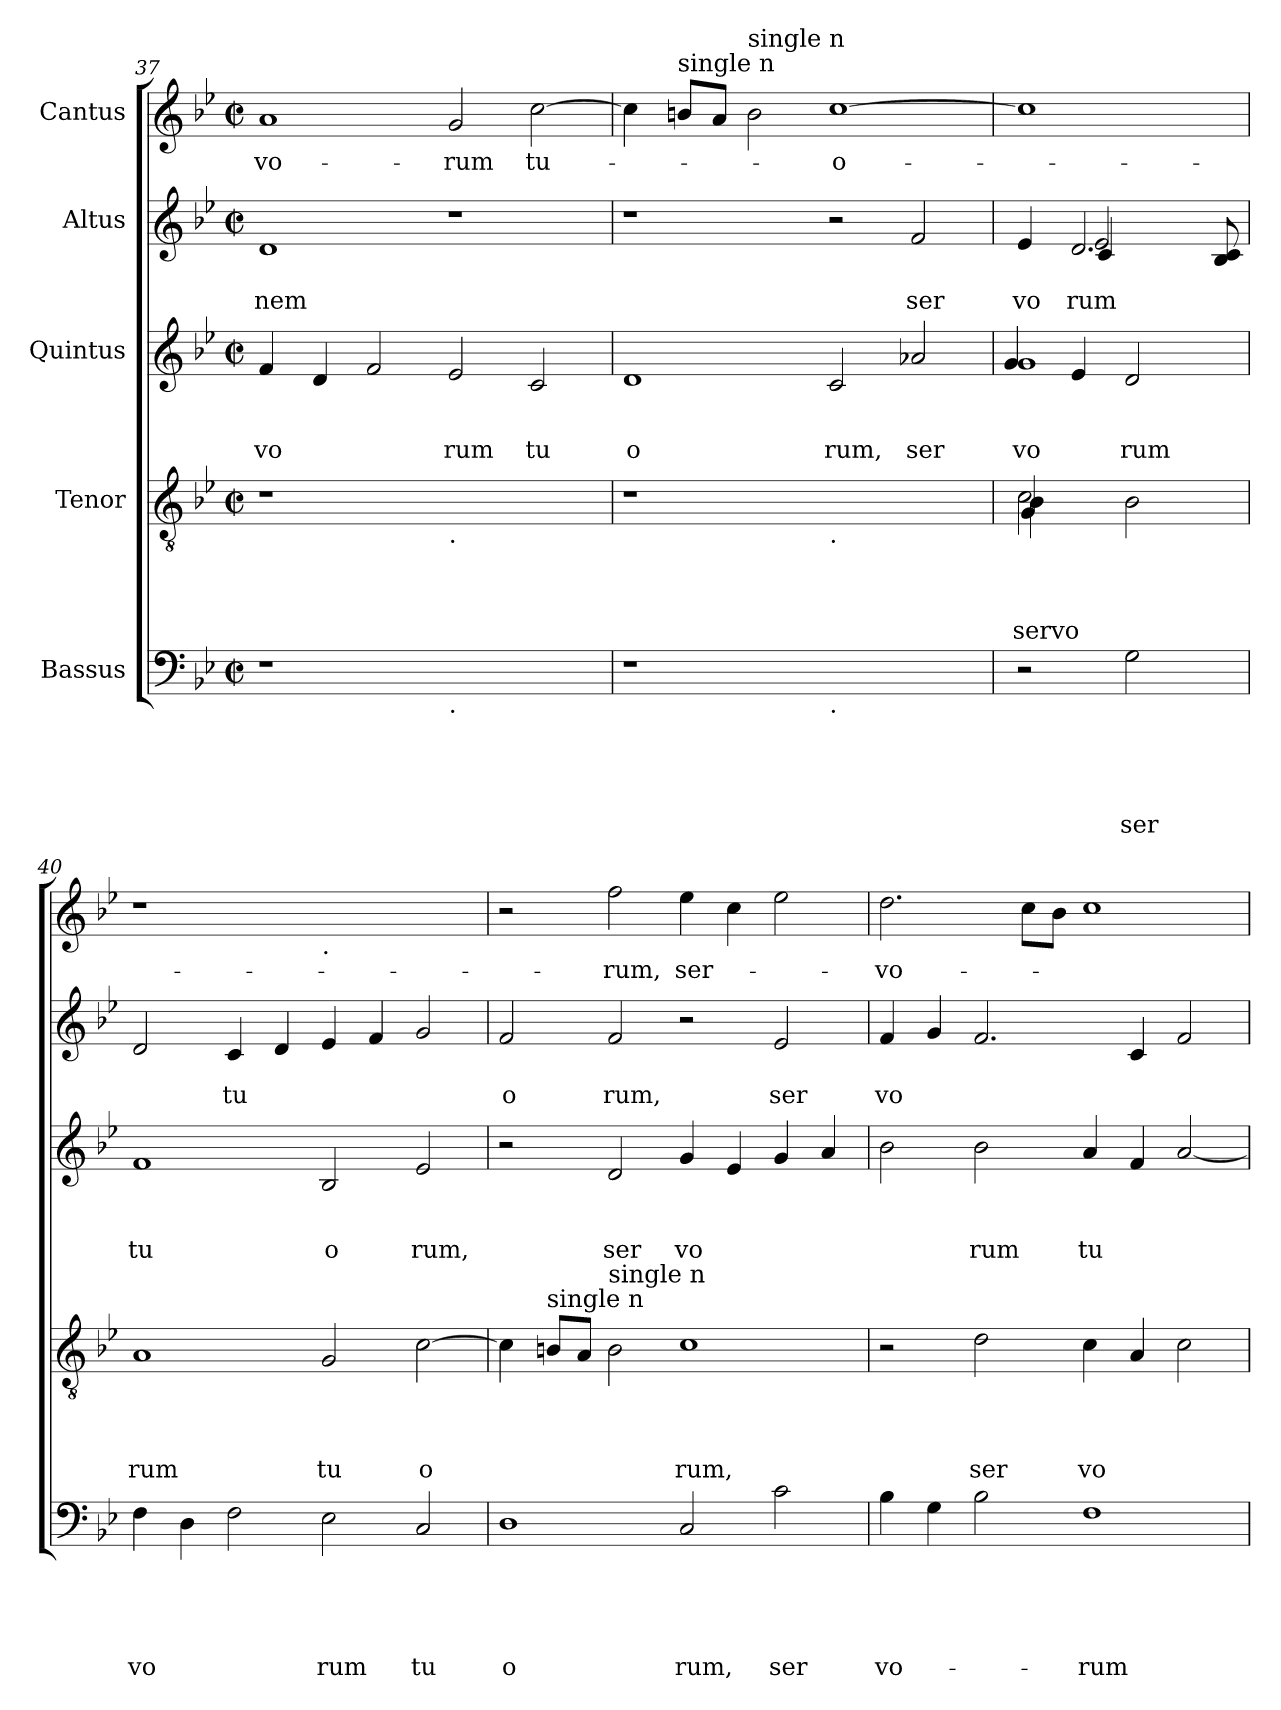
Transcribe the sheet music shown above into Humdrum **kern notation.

**kern	**text	**text	**text	**text	**text	**kern	**text	**text	**text	**text	**kern	**text	**text	**text	**kern	**text	**text	**kern	**text
*part5	*part5	*part5	*part5	*part5	*part5	*part4	*part4	*part4	*part4	*part4	*part3	*part3	*part3	*part3	*part2	*part2	*part2	*part1	*part1
*staff5	*staff5	*staff5	*staff5	*staff5	*staff5	*staff4	*staff4	*staff4	*staff4	*staff4	*staff3	*staff3	*staff3	*staff3	*staff2	*staff2	*staff2	*staff1	*staff1
*I"Bassus	*	*	*	*	*	*I"Tenor	*	*	*	*	*I"Quintus	*	*	*	*I"Altus	*	*	*I"Cantus	*
!!LO:PB:g=z
*clefF4	*	*	*	*	*	*clefGv2	*	*	*	*	*clefG2	*	*	*	*clefG2	*	*	*clefG2	*
*k[b-e-]	*	*	*	*	*	*k[b-e-]	*	*	*	*	*k[b-e-]	*	*	*	*k[b-e-]	*	*	*k[b-e-]	*
*B-:	*	*	*	*	*	*B-:	*	*	*	*	*B-:	*	*	*	*B-:	*	*	*B-:	*
*M2/2	*	*	*	*	*	*M2/2	*	*	*	*	*M2/2	*	*	*	*M2/2	*	*	*M2/2	*
*met(c|)	*	*	*	*	*	*met(c|)	*	*	*	*	*met(c|)	*	*	*	*met(c|)	*	*	*met(c|)	*
=37	=37	=37	=37	=37	=37	=37	=37	=37	=37	=37	=37	=37	=37	=37	=37	=37	=37	=37	=37
!	!	!	!	!	!	!	!	!	!	!	!	!	!	!LO:LY:b	!	!	!LO:LY:b	!	!LO:LY:b
1r	.	.	.	.	.	1r	.	.	.	.	4f/	.	.	vo	1d	.	-nem	1a	-vo-
.	.	.	.	.	.	.	.	.	.	.	4d/	.	.	.	.	.	.	.	.
.	.	.	.	.	.	.	.	.	.	.	2f/	.	.	.	.	.	.	.	.
!	!	!	!	!	!	!LO:TX:b:t=.	!	!	!	!	!	!	!	!	!	!	!	!	!
!LO:TX:b:t=.	!	!	!	!	!	!	!	!	!	!	!	!	!	!	!	!	!	!	!
!	!	!	!	!	!	!	!	!	!	!	!	!	!	!LO:LY:b	!	!	!	!	!LO:LY:b
1ryy	.	.	.	.	.	1ryy	.	.	.	.	2e-/	.	.	rum	1r	.	.	2g/	-rum
!	!	!	!	!	!	!	!	!	!	!	!	!	!	!LO:LY:b	!	!	!	!	!LO:LY:b
.	.	.	.	.	.	.	.	.	.	.	2c/	.	.	tu	.	.	.	[>2cc\	tu-
=38	=38	=38	=38	=38	=38	=38	=38	=38	=38	=38	=38	=38	=38	=38	=38	=38	=38	=38	=38
!	!	!	!	!	!	!	!	!	!	!	!	!	!	!LO:LY:b	!	!	!	!	!
1r	.	.	.	.	.	1r	.	.	.	.	1d	.	.	o	1r	.	.	4cc\]	.
!	!	!	!	!	!	!	!	!	!	!	!	!	!	!	!	!	!	!LO:TX:a:t=single n	!
.	.	.	.	.	.	.	.	.	.	.	.	.	.	.	.	.	.	8b/L	.
.	.	.	.	.	.	.	.	.	.	.	.	.	.	.	.	.	.	8a/J	.
!	!	!	!	!	!	!	!	!	!	!	!	!	!	!	!	!	!	!LO:TX:a:t=single n	!
.	.	.	.	.	.	.	.	.	.	.	.	.	.	.	.	.	.	2b\	.
!	!	!	!	!	!	!LO:TX:b:t=.	!	!	!	!	!	!	!	!	!	!	!	!	!
!LO:TX:b:t=.	!	!	!	!	!	!	!	!	!	!	!	!	!	!	!	!	!	!	!
!	!	!	!	!	!	!	!	!	!	!	!	!	!	!LO:LY:b	!	!	!	!	!LO:LY:b
1ryy	.	.	.	.	.	1ryy	.	.	.	.	2c/	.	.	rum,	2r	.	.	[>1cc	-o-
!	!	!	!	!	!	!	!	!	!	!	!	!	!	!LO:LY:b	!	!	!LO:LY:b	!	!
.	.	.	.	.	.	.	.	.	.	.	2a-X/	.	.	ser	2f/	.	ser	.	.
=39	=39	=39	=39	=39	=39	=39	=39	=39	=39	=39	=39	=39	=39	=39	=39	=39	=39	=39	=39
*	*	*	*	*	*	*^	*	*	*	*	*	*	*	*	*	*	*	*	*
*	*	*	*	*	*	*	*^	*	*	*	*	*	*	*	*	*	*	*	*	*
!	!	!	!	!	!	!	!	!	!	!	!	!LO:LY:b	!	!	!	!LO:LY:b	!	!	!LO:LY:b	!	!
*	*	*	*	*	*	*	*	*	*	*	*	*	*^	*	*	*	*^	*	*	*	*
*	*	*	*	*	*	*	*	*	*	*	*	*	*	*	*	*	*	*	*^	*	*	*	*
2r	.	.	.	.	.	2c\	4B-\	4G/	.	.	.	servo	1g	4g/	.	.	vo	4e-/	4ryy	4ryy	.	vo	1cc]	.
!	!	!	!	!	!	!	!	!	!	!	!	!	!	!	!	!	!	!	!	!	!	!LO:LY:b	!	!
.	.	.	.	.	.	.	2.ryy	2.ryy	.	.	.	.	.	4e-/	.	.	.	2.d/	2e-/	4c/	.	rum	.	.
!	!	!	!	!	!LO:LY:b	!	!	!	!	!	!	!	!	!	!	!	!LO:LY:b	!	!	!	!	!	!	!
2G\	.	.	.	.	ser	2B-\	.	.	.	.	.	.	.	2d/	.	.	rum	.	.	4.ryy	.	.	.	.
.	.	.	.	.	.	.	.	.	.	.	.	.	.	.	.	.	.	.	4ryy	.	.	.	.	.
.	.	.	.	.	.	.	.	.	.	.	.	.	.	.	.	.	.	.	.	(<8B-/ 8c/	.	.	.	.
*	*	*	*	*	*	*v	*v	*v	*	*	*	*	*	*	*	*	*	*	*	*	*	*	*	*
*	*	*	*	*	*	*	*	*	*	*	*v	*v	*	*	*	*	*	*	*	*	*	*
=40	=40	=40	=40	=40	=40	=40	=40	=40	=40	=40	=40	=40	=40	=40	=40	=40	=40	=40	=40	=40	=40
!	!	!	!	!	!LO:LY:b	!	!	!	!	!LO:LY:b	!	!	!	!LO:LY:b	!	!	!	!	!	!	!
*	*	*	*	*	*	*	*	*	*	*	*	*	*	*	*v	*v	*v	*	*	*	*
4F\	.	.	.	.	vo	1A	.	.	.	rum	1f	.	.	tu	2d/	.	.	1r	.
4D\	.	.	.	.	.	.	.	.	.	.	.	.	.	.	.	.	.	.	.
!	!	!	!	!	!	!	!	!	!	!	!	!	!	!	!	!	!LO:LY:b	!	!
2F\	.	.	.	.	.	.	.	.	.	.	.	.	.	.	4c/	.	tu	.	.
.	.	.	.	.	.	.	.	.	.	.	.	.	.	.	4d/	.	.	.	.
!	!	!	!	!	!	!	!	!	!	!	!	!	!	!	!	!	!	!LO:TX:b:t=.	!
!	!	!	!	!	!LO:LY:b	!	!	!	!	!LO:LY:b	!	!	!	!LO:LY:b	!	!	!	!	!
2E-\	.	.	.	.	rum	2G/	.	.	.	tu	2B-/	.	.	o	4e-/	.	.	1ryy	.
.	.	.	.	.	.	.	.	.	.	.	.	.	.	.	4f/	.	.	.	.
!	!	!	!	!	!LO:LY:b	!	!	!	!	!LO:LY:b	!	!	!	!LO:LY:b	!	!	!	!	!
2C/	.	.	.	.	tu	[>2c\	.	.	.	o	2e-/	.	.	rum,	2g/	.	.	.	.
=41	=41	=41	=41	=41	=41	=41	=41	=41	=41	=41	=41	=41	=41	=41	=41	=41	=41	=41	=41
!	!	!	!	!	!LO:LY:b	!	!	!	!	!	!	!	!	!	!	!	!LO:LY:b	!	!
1D	.	.	.	.	o	4c\]	.	.	.	.	2r	.	.	.	2f/	.	o	2r	.
!	!	!	!	!	!	!LO:TX:a:t=single n	!	!	!	!	!	!	!	!	!	!	!	!	!
.	.	.	.	.	.	8B/L	.	.	.	.	.	.	.	.	.	.	.	.	.
.	.	.	.	.	.	8A/J	.	.	.	.	.	.	.	.	.	.	.	.	.
!	!	!	!	!	!	!LO:TX:a:t=single n	!	!	!	!	!	!	!	!	!	!	!	!	!
!	!	!	!	!	!	!	!	!	!	!	!	!	!	!LO:LY:b	!	!	!LO:LY:b	!	!LO:LY:b
.	.	.	.	.	.	2B\	.	.	.	.	2d/	.	.	ser	2f/	.	rum,	2ff\	-rum,
!	!	!	!	!	!LO:LY:b	!	!	!	!	!LO:LY:b	!	!	!	!LO:LY:b	!	!	!	!	!LO:LY:b
2C/	.	.	.	.	rum,	1c	.	.	.	rum,	4g/	.	.	vo	2r	.	.	4ee-\	ser-
.	.	.	.	.	.	.	.	.	.	.	4e-/	.	.	.	.	.	.	4cc\	.
!	!	!	!	!	!LO:LY:b	!	!	!	!	!	!	!	!	!	!	!	!LO:LY:b	!	!
2c\	.	.	.	.	ser	.	.	.	.	.	4g/	.	.	.	2e-/	.	ser	2ee-\	.
.	.	.	.	.	.	.	.	.	.	.	4a/	.	.	.	.	.	.	.	.
!!LO:LB:g=z
=42	=42	=42	=42	=42	=42	=42	=42	=42	=42	=42	=42	=42	=42	=42	=42	=42	=42	=42	=42
!	!	!	!	!	!LO:LY:b	!	!	!	!	!	!	!	!	!	!	!	!LO:LY:b	!	!LO:LY:b
4B-\	.	.	.	.	vo-	2r	.	.	.	.	2b-\	.	.	.	4f/	.	vo	2.dd\	-vo-
4G\	.	.	.	.	.	.	.	.	.	.	.	.	.	.	4g/	.	.	.	.
!	!	!	!	!	!	!	!	!	!	!LO:LY:b	!	!	!	!LO:LY:b	!	!	!	!	!
2B-\	.	.	.	.	.	2d\	.	.	.	ser	2b-\	.	.	rum	2.f/	.	.	.	.
.	.	.	.	.	.	.	.	.	.	.	.	.	.	.	.	.	.	8cc\L	.
.	.	.	.	.	.	.	.	.	.	.	.	.	.	.	.	.	.	8b-\J	.
!	!	!	!	!	!LO:LY:b	!	!	!	!	!LO:LY:b	!	!	!	!LO:LY:b	!	!	!	!	!
1F	.	.	.	.	-rum	4c\	.	.	.	vo	4a/	.	.	tu	.	.	.	1cc	.
.	.	.	.	.	.	4A/	.	.	.	.	4f/	.	.	.	4c/	.	.	.	.
.	.	.	.	.	.	2c\	.	.	.	.	[<2a/	.	.	.	2f/	.	.	.	.
=	=	=	=	=	=	=	=	=	=	=	=	=	=	=	=	=	=	=	=
*-	*-	*-	*-	*-	*-	*-	*-	*-	*-	*-	*-	*-	*-	*-	*-	*-	*-	*-	*-
